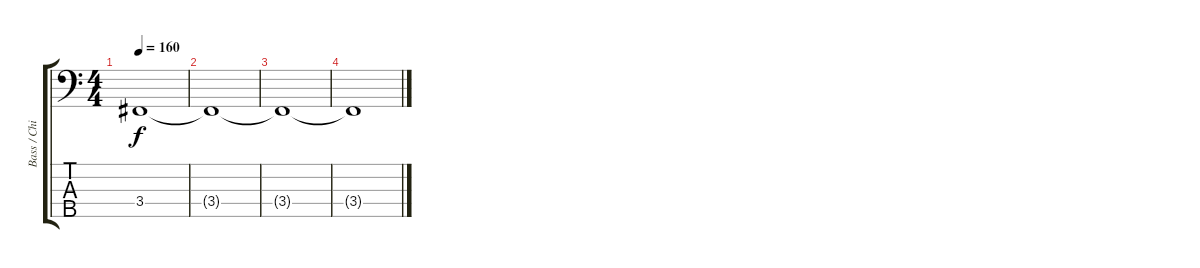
\track ("Bass / Chi Cheng" "Bass / Chi") {instrument electricbassfinger}
\staff {score tabs}
\tuning (Gb2 Db2 Ab1 Eb1 Ab0) {hide}
\ts (4 4)
\tempo 160
\clef f4
\ks c
3.4{t}.1{dy f} |
3.4{t}.1 |
3.4{t}.1 |
3.4{t}.1
